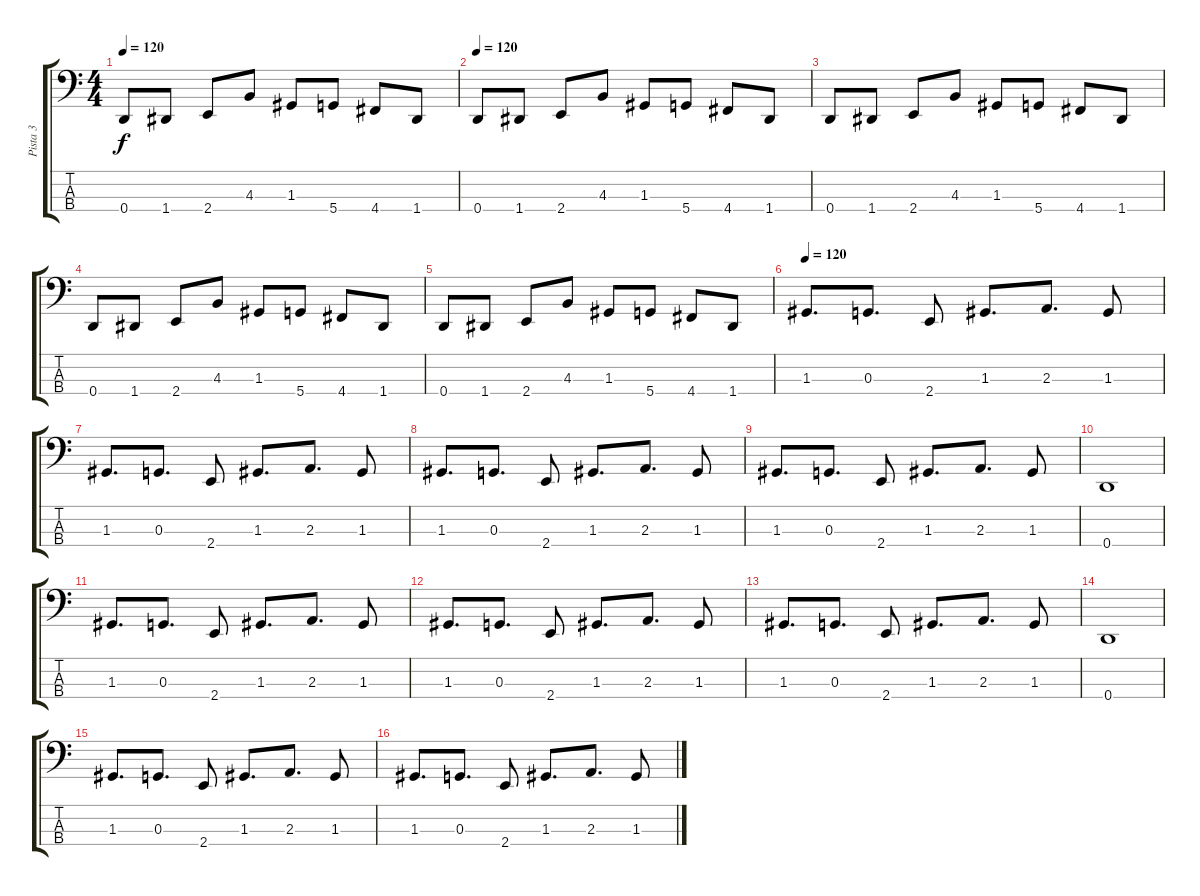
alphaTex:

\track ("Pista 3" "Pista 3") {instrument electricbassfinger}
\staff {score tabs}
\tuning (F2 C2 G1 D1) {hide}
\ts (4 4)
\tempo 120
\clef f4
\ks c
0.4.8{dy f} 1.4.8 2.4.8 4.3.8 1.3.8 5.4.8 4.4.8 1.4.8 |
\tempo 120
0.4.8 1.4.8 2.4.8 4.3.8 1.3.8 5.4.8 4.4.8 1.4.8 |
0.4.8 1.4.8 2.4.8 4.3.8 1.3.8 5.4.8 4.4.8 1.4.8 |
0.4.8 1.4.8 2.4.8 4.3.8 1.3.8 5.4.8 4.4.8 1.4.8 |
0.4.8 1.4.8 2.4.8 4.3.8 1.3.8 5.4.8 4.4.8 1.4.8 |
\tempo 120
1.3.8{d} 0.3.8{d} 2.4.8 1.3.8{d} 2.3.8{d} 1.3.8 |
1.3.8{d} 0.3.8{d} 2.4.8 1.3.8{d} 2.3.8{d} 1.3.8 |
1.3.8{d} 0.3.8{d} 2.4.8 1.3.8{d} 2.3.8{d} 1.3.8 |
1.3.8{d} 0.3.8{d} 2.4.8 1.3.8{d} 2.3.8{d} 1.3.8 |
0.4.1 |
1.3.8{d} 0.3.8{d} 2.4.8 1.3.8{d} 2.3.8{d} 1.3.8 |
1.3.8{d} 0.3.8{d} 2.4.8 1.3.8{d} 2.3.8{d} 1.3.8 |
1.3.8{d} 0.3.8{d} 2.4.8 1.3.8{d} 2.3.8{d} 1.3.8 |
0.4.1 |
1.3.8{d} 0.3.8{d} 2.4.8 1.3.8{d} 2.3.8{d} 1.3.8 |
1.3.8{d} 0.3.8{d} 2.4.8 1.3.8{d} 2.3.8{d} 1.3.8
